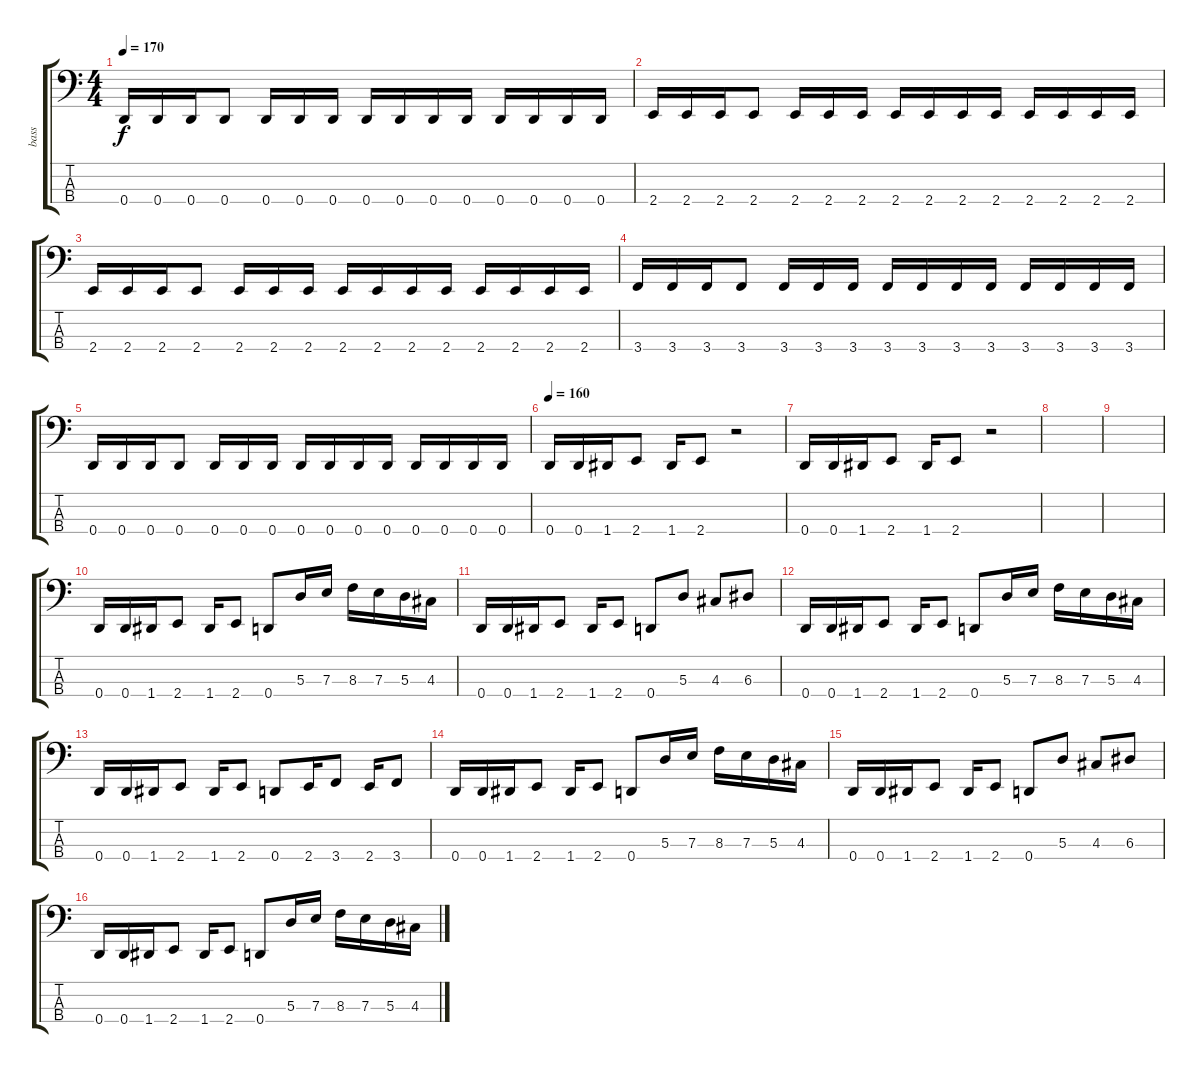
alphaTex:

\track ("bass" "bass") {instrument electricbasspick}
\staff {score tabs}
\tuning (G2 D2 A1 D1) {hide}
\ts (4 4)
\tempo 170
\clef f4
\ks c
0.4.16{dy f} 0.4.16 0.4.16 0.4.8 0.4.16 0.4.16 0.4.16 0.4.16 0.4.16 0.4.16 0.4.16 0.4.16 0.4.16 0.4.16 0.4.16 |
2.4.16 2.4.16 2.4.16 2.4.8 2.4.16 2.4.16 2.4.16 2.4.16 2.4.16 2.4.16 2.4.16 2.4.16 2.4.16 2.4.16 2.4.16 |
2.4.16 2.4.16 2.4.16 2.4.8 2.4.16 2.4.16 2.4.16 2.4.16 2.4.16 2.4.16 2.4.16 2.4.16 2.4.16 2.4.16 2.4.16 |
3.4.16 3.4.16 3.4.16 3.4.8 3.4.16 3.4.16 3.4.16 3.4.16 3.4.16 3.4.16 3.4.16 3.4.16 3.4.16 3.4.16 3.4.16 |
0.4.16 0.4.16 0.4.16 0.4.8 0.4.16 0.4.16 0.4.16 0.4.16 0.4.16 0.4.16 0.4.16 0.4.16 0.4.16 0.4.16 0.4.16 |
\tempo 160
0.4.16 0.4.16 1.4.16 2.4.8 1.4.16 2.4.8 r.2 |
0.4.16 0.4.16 1.4.16 2.4.8 1.4.16 2.4.8 r.2 |
|
|
0.4.16 0.4.16 1.4.16 2.4.8 1.4.16 2.4.8 0.4.8 5.3.16 7.3.16 8.3.16 7.3.16 5.3.16 4.3.16 |
0.4.16 0.4.16 1.4.16 2.4.8 1.4.16 2.4.8 0.4.8 5.3.8 4.3.8 6.3.8 |
0.4.16 0.4.16 1.4.16 2.4.8 1.4.16 2.4.8 0.4.8 5.3.16 7.3.16 8.3.16 7.3.16 5.3.16 4.3.16 |
0.4.16 0.4.16 1.4.16 2.4.8 1.4.16 2.4.8 0.4.8 2.4.16 3.4.8 2.4.16 3.4.8 |
0.4.16 0.4.16 1.4.16 2.4.8 1.4.16 2.4.8 0.4.8 5.3.16 7.3.16 8.3.16 7.3.16 5.3.16 4.3.16 |
0.4.16 0.4.16 1.4.16 2.4.8 1.4.16 2.4.8 0.4.8 5.3.8 4.3.8 6.3.8 |
0.4.16 0.4.16 1.4.16 2.4.8 1.4.16 2.4.8 0.4.8 5.3.16 7.3.16 8.3.16 7.3.16 5.3.16 4.3.16
